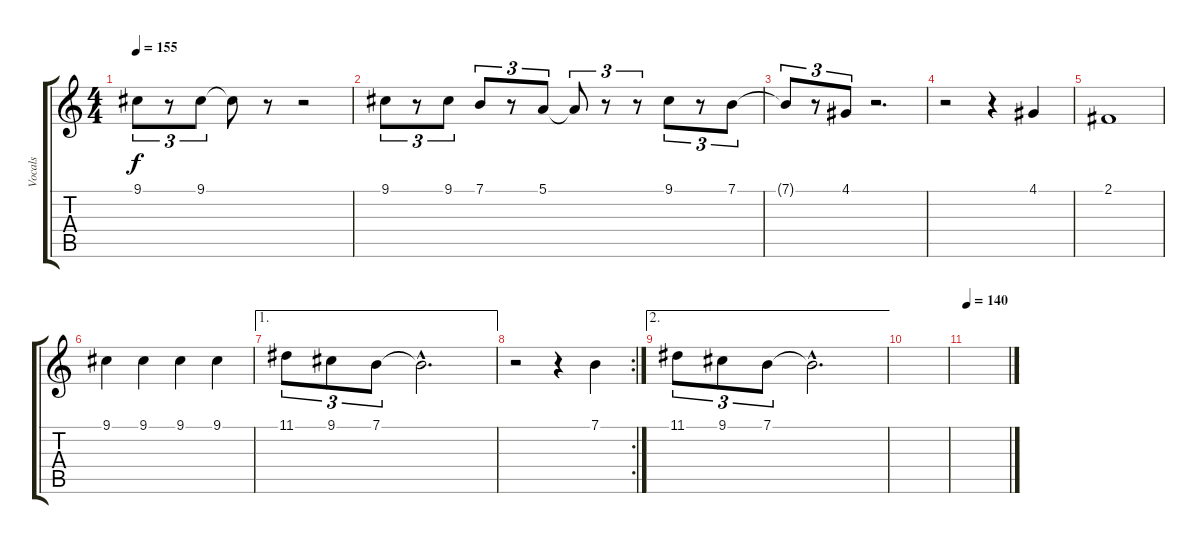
\track ("Vocals" "Vocals") {instrument lead6voice}
\staff {score tabs}
\tuning (E4 B3 G3 D3 A2 E2) {hide}
\ts (4 4)
\tempo 155
\clef g2
\ks c
9.1.8{tu (3 2) dy f} r.8{tu (3 2)} 9.1.8{tu (3 2)} 9.1{t}.8 r.8 r.2 |
9.1.8{tu (3 2)} r.8{tu (3 2)} 9.1.8{tu (3 2)} 7.1.8{tu (3 2)} r.8{tu (3 2)} 5.1.8{tu (3 2)} 5.1{t}.8{tu (3 2)} r.8{tu (3 2)} r.8{tu (3 2)} 9.1.8{tu (3 2)} r.8{tu (3 2)} 7.1.8{tu (3 2)} |
7.1{t}.8{tu (3 2)} r.8{tu (3 2)} 4.1.8{tu (3 2)} r.2{d} |
r.2 r.4 4.1.4 |
2.1.1 |
9.1.4 9.1.4 9.1.4 9.1.4 |
\ae 1
11.1.8{tu (3 2)} 9.1.8{tu (3 2)} 7.1.8{tu (3 2)} 7.1{hac t}.2{d} |
\rc 2
r.2 r.4 7.1.4 |
\ae 2
11.1.8{tu (3 2)} 9.1.8{tu (3 2)} 7.1.8{tu (3 2)} 7.1{hac t}.2{d} |
|
\tempo 140
